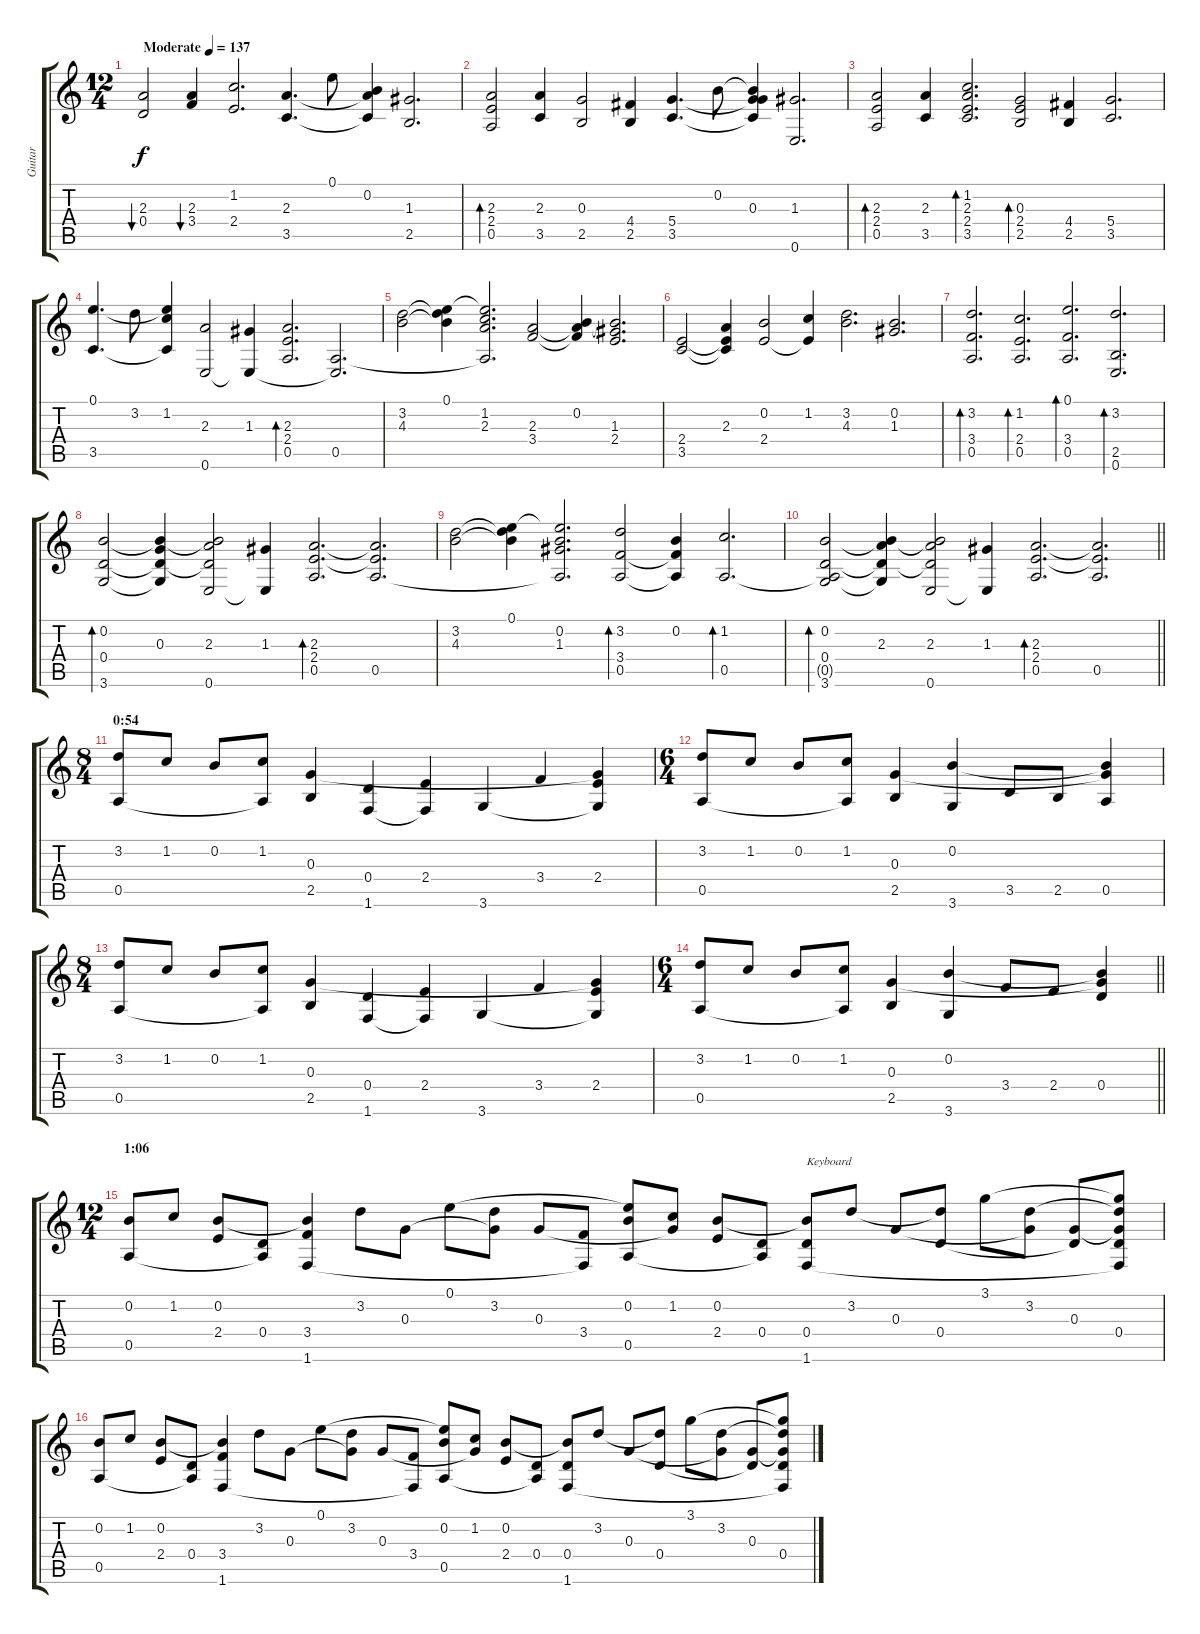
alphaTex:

\track ("Guitar" "Guitar") {instrument acousticguitarsteel}
\staff {score tabs}
\tuning (E4 B3 G3 D3 A2 E2) {hide}
\ts (12 4)
\tempo (137 "Moderate")
\clef g2
\ks c
(2.3 0.4).2{bu 60 dy f instrument acousticguitarsteel} (2.3 3.4).4{bu 60} (1.2 2.4).2{d} (2.3 3.5).4{d} 0.1.8 (0.2 2.3{t} 3.5{t}).4 (1.3 2.5).2{d} |
(2.3 2.4 0.5).2{bd 240} (2.3 3.5).4 (0.3 2.5).2 (4.4 2.5).4 (5.4 3.5).4{d} 0.2.8 (0.2{t} 0.3 5.4{t} 3.5{t}).4 (1.3 0.6).2{d} |
(2.3 2.4 0.5).2{bd 240} (2.3 3.5).4 (1.2 2.3 2.4 3.5).2{d bd 120} (0.3 2.4 2.5).2{bd 120} (4.4 2.5).4 (5.4 3.5).2{d} |
(0.1 3.5).4{d} 3.2.8 (0.1{t} 1.2 3.5{t}).4 (2.3 0.6).2 (1.3 0.6{t}).4 (2.3 2.4 0.5).2{d bd 240} (0.5 0.6{t}).2{d} |
(3.2 4.3).2 (0.1 3.2{t} 4.3{t}).4 (0.1{t} 1.2 2.3 0.5{t}).2{d} (2.3 3.4).2 (0.2 2.3{t} 3.4{t}).4 (0.2{t} 1.3 2.4).2{d} |
(2.4 3.5).2 (2.3 2.4{t} 3.5{t}).4 (0.2 2.4).2 (1.2 2.4{t}).4 (3.2 4.3).2{d} (0.2 1.3).2{d} |
(3.2 3.4 0.5).2{d bd 240} (1.2 2.4 0.5).2{d bd 240} (0.1 3.4 0.5).2{d bd 480} (3.2 2.5 0.6).2{d bd 480} |
(0.2 0.4 3.6).2{bd 240} (0.2{t} 0.3 0.4{t} 3.6{t}).4 (0.2{t} 2.3 0.4{t} 0.6).2 (1.3 0.6{t}).4 (2.3 2.4 0.5).2{d bd 240} (2.3{t} 2.4{t} 0.5).2{d} |
(3.2 4.3).2 (0.1 3.2{t} 4.3{t}).4 (0.1{t} 0.2 1.3 0.5{t}).2{d} (3.2 3.4 0.5).2{bd 240} (0.2 3.4{t} 0.5{t}).4 (1.2 0.5).2{d bd 480} |
\barLineRight lightlight
(0.2 0.4 0.5{t} 3.6).2{bd 240} (0.2{t} 2.3 0.4{t} 3.6{t}).4 (0.2{t} 2.3 0.4{t} 0.6).2 (1.3 0.6{t}).4 (2.3 2.4 0.5).2{d bd 240} (2.3{t} 2.4{t} 0.5).2{d} |
\ts (8 4)
\section ("" "0:54")
(3.2 0.5).8 1.2.8 0.2.8 (1.2 0.5{t}).8 (0.3 2.5).4 (0.4 1.6).4 (2.4 1.6{t}).4 3.6.4 3.4.4 (0.3{t} 2.4 3.6{t}).4 |
\ts (6 4)
(3.2 0.5).8 1.2.8 0.2.8 (1.2 0.5{t}).8 (0.3 2.5).4 (0.2 3.6).4 3.5.8 2.5.8 (0.2{t} 0.3{t} 0.5).4 |
\ts (8 4)
(3.2 0.5).8 1.2.8 0.2.8 (1.2 0.5{t}).8 (0.3 2.5).4 (0.4 1.6).4 (2.4 1.6{t}).4 3.6.4 3.4.4 (0.3{t} 2.4 3.6{t}).4 |
\ts (6 4)
\barLineRight lightlight
(3.2 0.5).8 1.2.8 0.2.8 (1.2 0.5{t}).8 (0.3 2.5).4 (0.2 3.6).4 3.4.8 2.4.8 (0.2{t} 0.3{t} 0.4).4 |
\ts (12 4)
\section ("" "1:06")
(0.2 0.5).8 1.2.8 (0.2 2.4).8 (0.4 0.5{t}).8 (0.2{t} 3.4 1.6).4 3.2.8 0.3.8 0.1.8 (3.2 0.3{t}).8 0.3.8 (3.4 1.6{t}).8 (0.1{t} 0.2 0.5).8 (1.2 0.3{t}).8 (0.2 2.4).8 (0.4 0.5{t}).8 (0.2{t} 0.4 1.6).8{txt "Keyboard"} 3.2.8 0.3.8 (3.2{t} 0.4).8 3.1.8 (3.2 0.3{t}).8 (0.3 0.4{t}).8 (3.1{t} 3.2{t} 0.3{t} 0.4 1.6{t}).8 |
(0.2 0.5).8 1.2.8 (0.2 2.4).8 (0.4 0.5{t}).8 (0.2{t} 3.4 1.6).4 3.2.8 0.3.8 0.1.8 (3.2 0.3{t}).8 0.3.8 (3.4 1.6{t}).8 (0.1{t} 0.2 0.5).8 (1.2 0.3{t}).8 (0.2 2.4).8 (0.4 0.5{t}).8 (0.2{t} 0.4 1.6).8 3.2.8 0.3.8 (3.2{t} 0.4).8 3.1.8 (3.2 0.3{t}).8 (0.3 0.4{t}).8 (3.1{t} 3.2{t} 0.3{t} 0.4 1.6{t}).8
